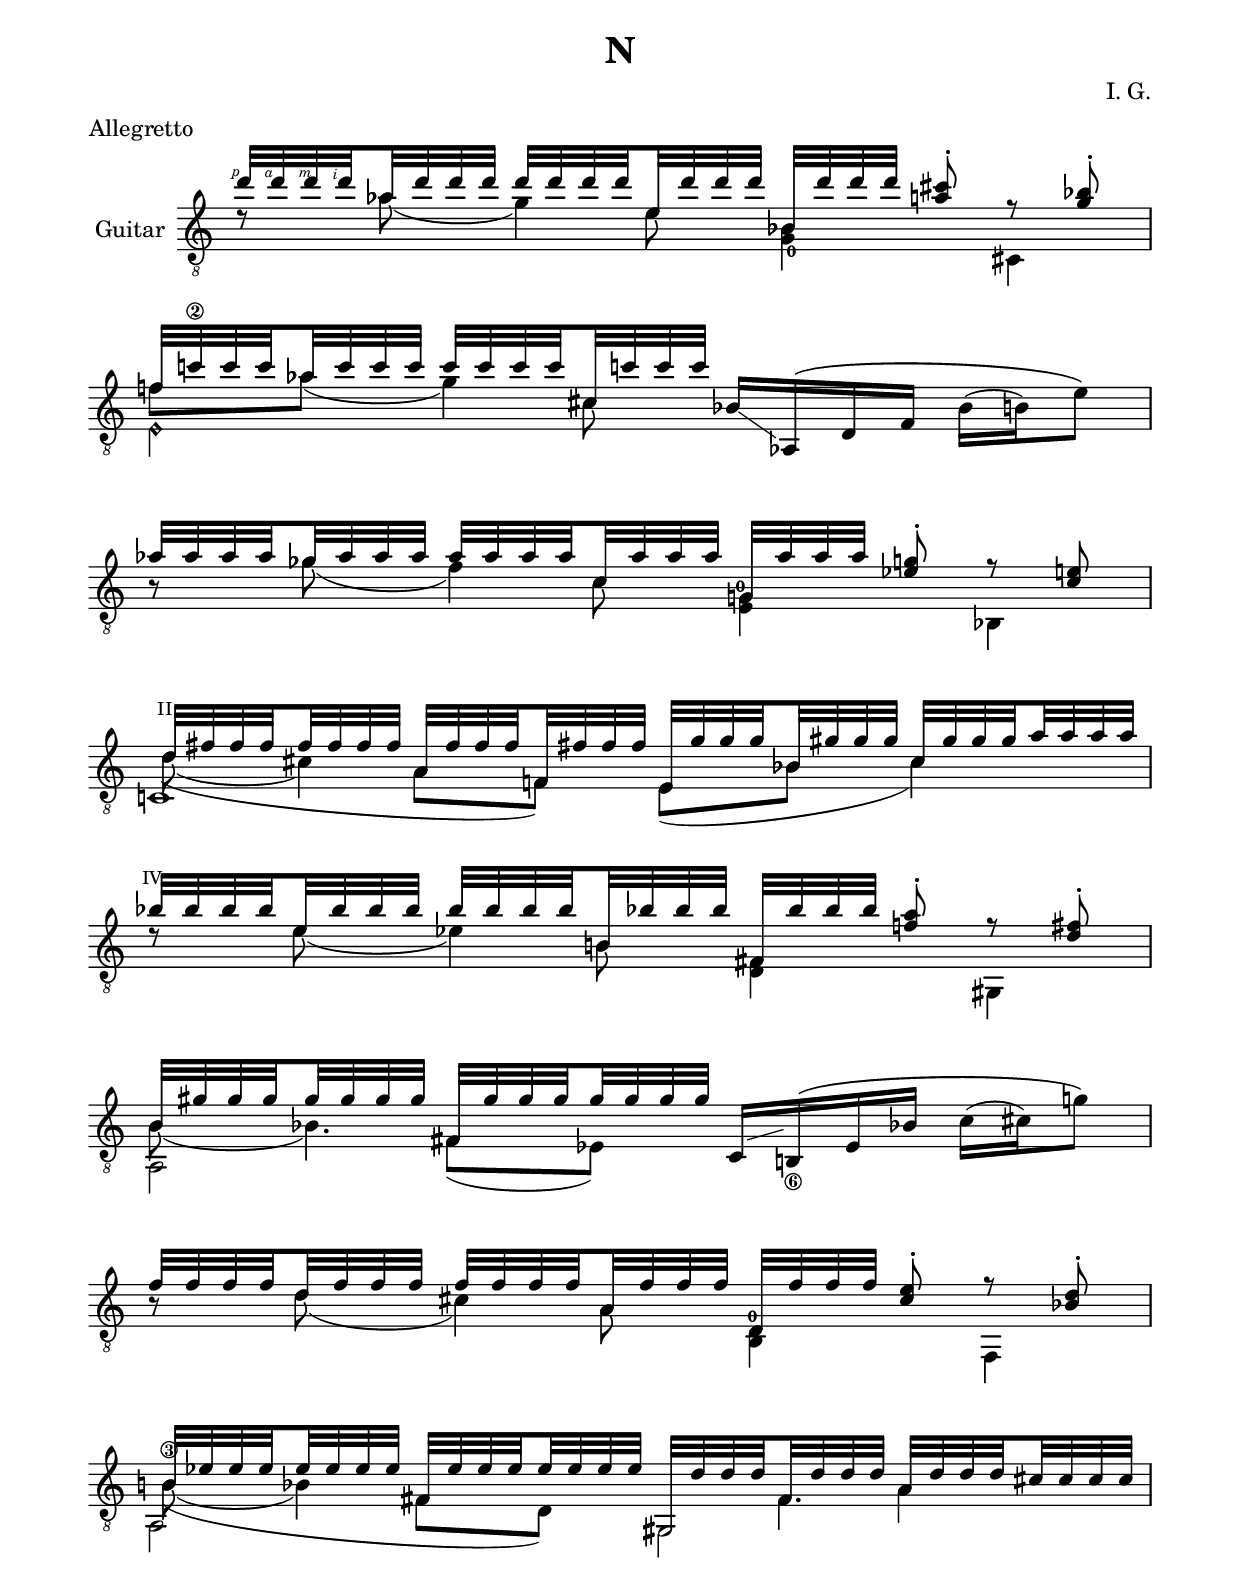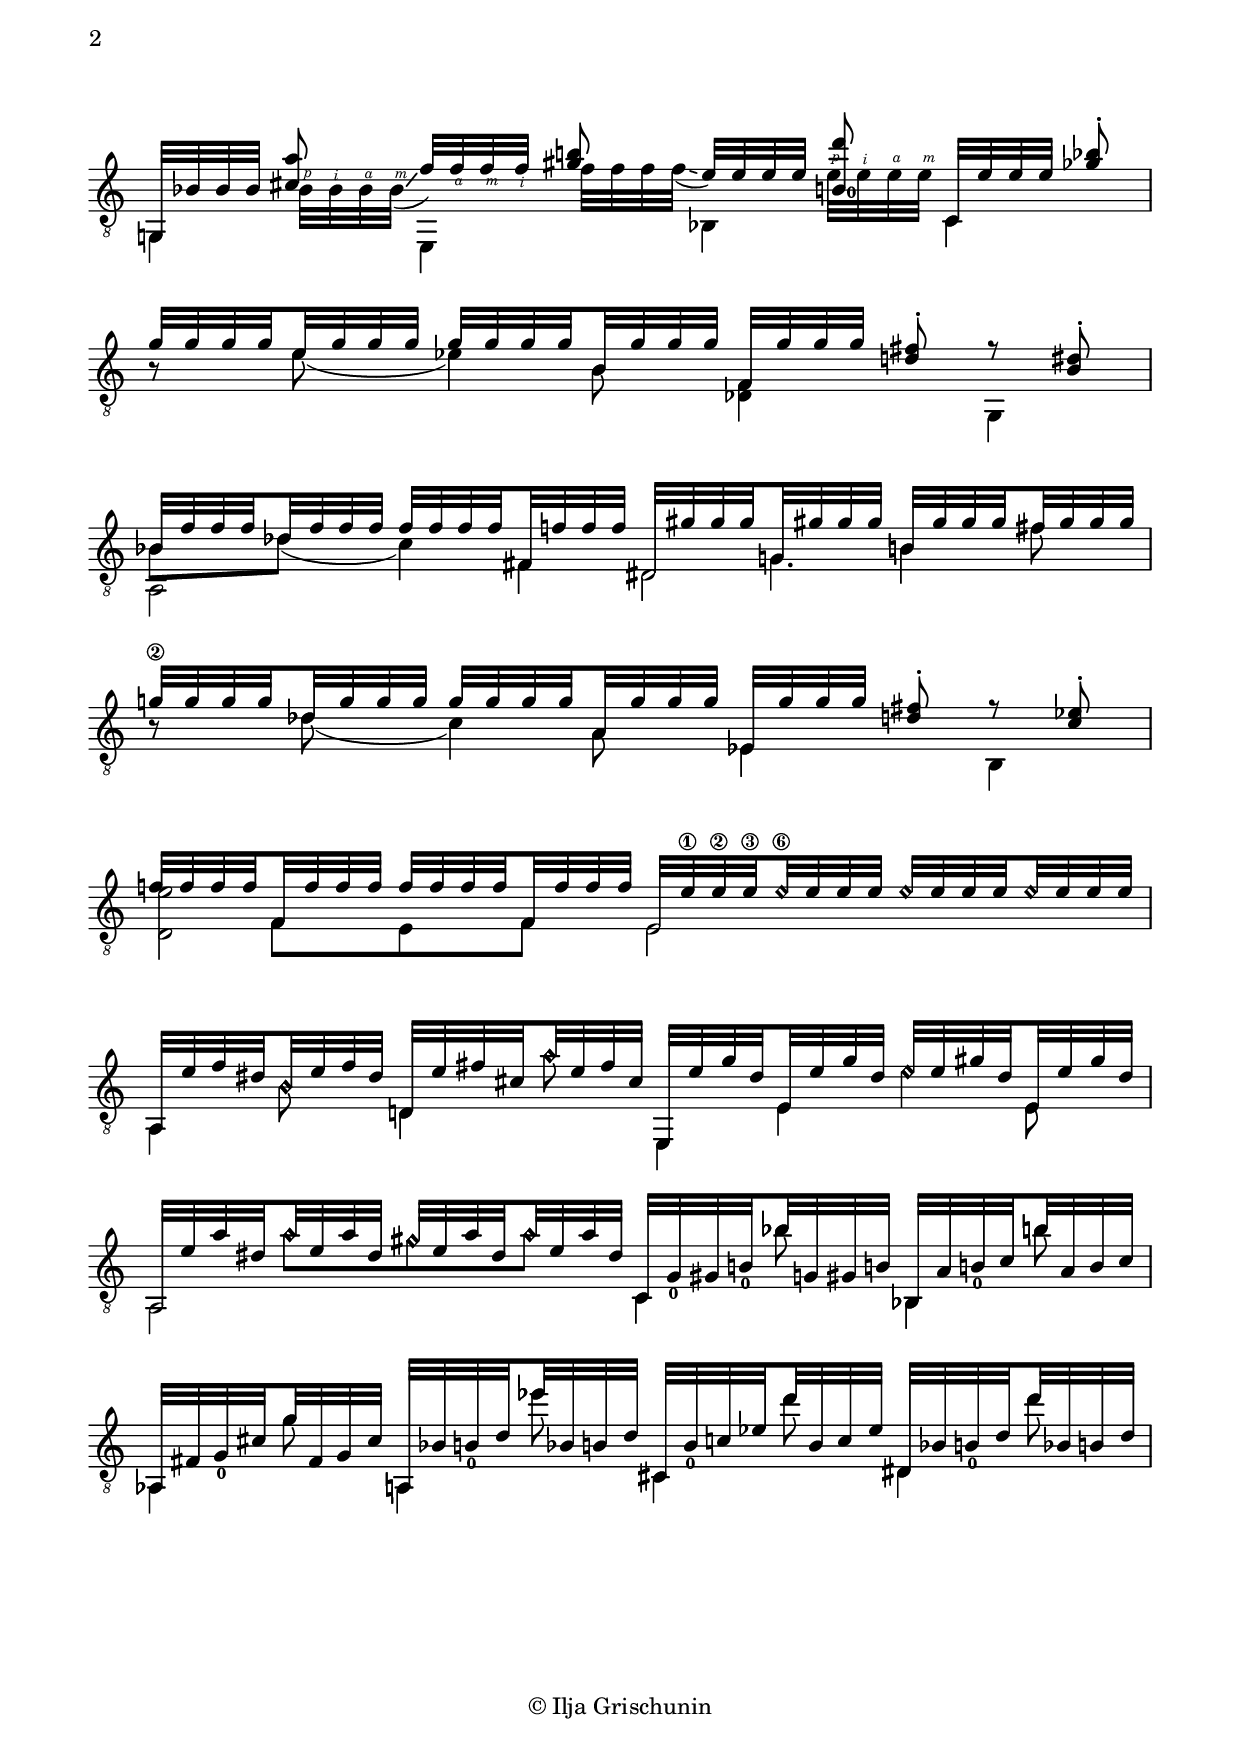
\version "2.19.15"

\language "deutsch"

\header {
  title = "N"
  meter = "Allegretto"
  composer = "I. G."
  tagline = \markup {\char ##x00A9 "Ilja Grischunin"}
}

\paper {
  #(set-paper-size "a4")
  top-markup-spacing.basic-distance = 5
  markup-system-spacing.basic-distance = 15
  top-system-spacing.basic-distance = 20
  system-system-spacing.basic-distance = 20
  score-system-spacing.basic-distance = 20
  last-bottom-spacing.basic-distance = 25

  %two-sided = ##t
  %inner-margin = 25
  %outer-margin = 15
  left-margin = 15
  right-margin = 15
}

\layout {
  \context {
    \Voice
    \override Glissando.thickness = #1.5
    \override Glissando.gap = #0.1
  }
  \context {
    \Score
    \remove "Bar_number_engraver"
  }
}
%%%%%%%%%%%%%%%%%%%%%%%%%%%%%%%%%%%%%%
#(define RH rightHandFinger)

xLV = #(define-music-function (parser location further) (number?) #{
  \once \override LaissezVibrerTie.X-extent = #'(0 . 0)
  \once \override LaissezVibrerTie.details.note-head-gap = #(/
                                                             further -2)
  \once \override LaissezVibrerTie.extra-offset = #(cons (/
                                                          further 2) 0)
         #})

stringNumberSpanner =
#(define-music-function (parser location StringNumber) (string?)
   #{
     \override TextSpanner.font-size = #-5
     \override TextSpanner.dash-fraction = #0.3
     \override TextSpanner.dash-period = #1.5
     \override TextSpanner.bound-details.right.arrow = ##t
     \override TextSpanner.arrow-width = #0.2
     \override TextSpanner.arrow-length = #0.7
     \override TextSpanner.bound-details.left.stencil-align-dir-y = #CENTER
     \override TextSpanner.bound-details.left.text = \markup { \circle \number #StringNumber }
   #})

stringNumSpan =
#(define-music-function (parser location StringNumber) (string?)
   #{
     \override TextSpanner.font-size = #-5
     \override TextSpanner.dash-fraction = #0.3
     \override TextSpanner.dash-period = #1.5
     %\override TextSpanner.bound-details.right.arrow = ##t
     %\override TextSpanner.arrow-width = #0.2
     %\override TextSpanner.arrow-length = #0.7
     \override TextSpanner.bound-details.left.stencil-align-dir-y = #CENTER
     \override TextSpanner.bound-details.left.text = \markup { \circle \number #StringNumber }
   #})

%%%%%%%%%%%%%%%%%%%%%%%%%%%%%%%%%%%%%%

global = {
  %\key d \major
  \time 4/4
  \override Staff.TimeSignature.stencil = ##f
}

ossia = \relative {
  \set Staff.fontSize = #-3
  \override Staff.StaffSymbol.staff-space = #(magstep -3)
  \override Staff.StaffSymbol.thickness = #(magstep -3)
  \global
  d''2~ d8 cis-. r b-. c!2 r
  \break
  as~ as8 g-. r e fis2 r
  \break
  b~ b8 a-. r fis-. as2 r
  \break
  f~ f8 e-. r d es2 d'4.( cis8)
  \break
  b4 f' e4. b'8 g2~ g8 fis-. r es-. f!2 as f e R1*2 r2 b4 h g es' d2
}

classicalGuitar = \relative {
  \global
  <<
    {
      \set subdivideBeams = ##t
      \set baseMoment = #(ly:make-moment 1/8)
      \set beatStructure = #'(2 2 2 2)
      \override StrokeFinger.extra-offset = #'(-2.3 . 0.8)
      d''32\RH #1 d\RH #4 d\RH #3 d\RH #2 as d d d d d d d e, d' d d
      b, d' d d <a cis>8-.\noBeam r <g b>-.
    }
    \\
    {
      d8\rest as'( g4)
      \once\override Fingering.extra-offset = #'(0.3 . 1)
      <g,_0 b>4 cis,
    }
    \\
    {
      \voiceTwo
      s4. e'8 s2
    }
  >>
  <<
    {
      f!32 c'!\2 c c as c c c c c c c cis, c'! c c
    }
    \\
    {
      f,8 as( g4)
    }
    \\
    {
      \voiceTwo
      s4. cis,8
    }
    \\
    {
      \voiceTwo
      e,4\harmonic s
    }
  >>
  b'16-\markup {
    \postscript #"1.2 2.2 moveto 3.6 -2.5 rlineto stroke"
  } as,\( d f b( h) e8\)
  <<
    {
      \set subdivideBeams = ##t
      \set baseMoment = #(ly:make-moment 1/8)
      \set beatStructure = #'(2 2 2 2)
      as32 as as as ges as as as as as as as c, as' as as
      g, as' as as <es g>8-.\noBeam r <c e>
    }
    \\
    {
      h8\rest ges'( f4)
      \once\override Fingering.extra-offset = #'(-0.5 . -3)
      <e, g!-0>4 b
    }
    \\
    {
      \voiceTwo
      s4. c'8 s2
    }
  >>
  <<
    {
      \override TextScript.font-size = -2
      \once\override TextScript.extra-offset = #'(-0.5 . -1.5)
      d32^"II" fis fis fis fis fis fis fis
      a, fis' fis fis f,! fis'! fis fis
      e, g' g g b, gis' gis gis cis, gis' gis gis a a a a
    }
    \\
    {
      d,8( cis4) s8
    }
    \\
    {
      \voiceTwo
      \hideNotes
      \shape #'((0.8 . 0.3) (0 . 0) (0 . 0) (0 . 0)) Slur
      d4(\unHideNotes a8 f) e( b' cis4)
    }
    \\
    {
      \voiceTwo
      c,!1
    }
  >>
  <<
    {
      \once\override TextScript.extra-offset = #'(-0.7 . -1.5)
      b''32^"IV" b b b e, b' b b b b b b h,! b'! b b
      fis, b' b b <f! a>8-.\noBeam r <d fis>-.
    }
    \\
    {
      d8\rest e( es4) <d, fis> gis,
    }
    \\
    {
      \voiceTwo
      s4. h'8 s2
    }
  >>
  <<
    {
      h32 gis' gis gis gis gis gis gis fis, gis' gis gis gis gis gis gis
    }
    \\
    {
      h,8( b4.)
    }
    \\
    {
      \voiceTwo
      s4 fis8( es)
    }
    \\
    {
      \voiceTwo
      a,2
    }
  >>
  c16-\markup {
    \postscript #"1.7 1.2 moveto 3.5 1 rlineto stroke"
  } h!_\6\( es b'! c( cis) g'8\)
  \break
  <<
    {
      \set subdivideBeams = ##t
      \set baseMoment = #(ly:make-moment 1/8)
      \set beatStructure = #'(2 2 2 2)
      f32 f f f d f f f f f f f a, f' f f
      d, f' f f <cis e>8-.\noBeam r <b d>-.
    }
    \\
    {
      h8\rest d( cis4)
      \once\override Fingering.extra-offset = #'(-0.3 . -4.2)
      <h, d-0> f
    }
    \\
    {
      \voiceTwo
      s4. a'8 s2
    }
  >>
  \mergeDifferentlyHeadedOn
  \mergeDifferentlyDottedOn
  <<
    {
      h32 es es es es es es es fis, es' es es es es es es
      gis,, d'' d d fis, d' d d a d d d cis cis cis cis
    }
    \\
    {
      h!8\3( b4) s8 s4 a
    }
    \\
    {
      \voiceTwo
      \hideNotes
      \shape #'((1 . 0.8) (0 . 0) (0 . 0) (0 . 0)) Slur
      h4(\unHideNotes fis8 d) s8 fis4.
    }
    \\
    {
      \voiceTwo
      a,2 gis
    }
  >>
  <<
    {
      s8 <cis' a'> s <gis' h!> s
      \once\override Fingering.extra-offset = #'(1.2 . 2.9)
      <h,!_0 d'>
    }
    \\
    {
      \voiceOne
      g,32[ b' b b]
      \voiceTwo
      \override StrokeFinger.extra-offset = #'(-1.3 . 1.5)
      b\RH #1 b\RH #2 b\RH #4 b\RH #3 (\glissando
      \voiceOne
      \override StrokeFinger.extra-offset = #'(-1.3 . -1.2)
      f')[ f\RH #4 f\RH #3 f\RH #2 ]
      \voiceTwo
      f f f f(\glissando
      \voiceOne
      e)[ e e e]
      \voiceTwo
      \override StrokeFinger.extra-offset = #'(-1.3 . 1.5)
      e\RH #1 e\RH #2 e\RH #4 e\RH #3
    }
    \\
    {
      \voiceTwo
      g,,!4 e b'
    }
  >>
  <<
    {
      c32 e' e e <ges b>8-.\noBeam
    }
    \\
    {
      c,,4
    }
  >>
  <<
    {
      g''32 g g g e g g g g g g g h, g' g g
      f, g' g g <d! fis>8-.\noBeam r <h dis>-.
    }
    \\
    {
      h8\rest e( es4) <des, f> g,
    }
    \\
    {
      \voiceTwo
      s4. h'8 s2
    }
  >>
  <<
    {
      b32 f' f f des f f f f f f f fis, f'! f f
      dis, gis' gis gis g,! gis'! gis gis h, gis' gis gis fis gis gis gis
    }
    \\
    {
      s2. s8 fis
    }
    \\
    {
      \voiceTwo
      b,8 des( c4) s h
    }
    \\
    {
      \voiceTwo
      s4. fis4 g4.
    }
    \\
    {
      \voiceTwo
      a,2 dis
    }
  >>
  <<
    {
      g'!32\2 g g g des g g g g g g g a, g' g g
      es, g' g g <d fis>8-.\noBeam r <c es>-.
    }
    \\
    {
      h8\rest des( c4) es, h
    }
    \\
    {
      \voiceTwo
      s4. a'8 s2
    }
  >>
  <<
    {
      f'!32 f f f f, f' f f f f f f f, f' f f
      e, e'\1 e\2 e\3 e\harmonic\6 e e e e\harmonic e e e e\harmonic e e e
    }
    \\
    {
      s8 f, e f
    }
    \\
    {
      \voiceTwo
      \once\override NoteColumn.force-hshift = #0.2
      <d e'>2 e2
    }
  >>
  <<
    {
      a,32 e'' f dis h\harmonic e f dis d,! e' fis cis a'\harmonic e fis cis
      e,, e'' g dis e, e' g dis e\harmonic e gis dis e, e' gis dis
      a, e'' a dis, a'\harmonic e a dis, gis\harmonic e a dis, a'\harmonic e a dis,
    }
    \\
    {
      s8 h\harmonic s a'\harmonic s e,4 e8
      s a'\harmonic gis\harmonic a\harmonic
    }
    \\
    {
      \voiceTwo
      a,,4 d e, e''\harmonic a,,2
    }
  >>
  <<
    {
      \override Fingering.staff-padding = #'()
      c32 g'_0 gis h!_0 b' g, gis h! b, a' h!_0 c h' a, h c
      as, fis' g_0 cis g' fis, g cis a, b' h_0 d es' b, h d
      cis, h'_0 c! es d' h, c es dis, b' h_0 d d' b, h d
    }
    \\
    {
      s8 b' s h s g s es' s d s d
    }
    \\
    {
      \voiceTwo
      c,,4 b as a cis dis
    }
  >>
}

%%%%%%%%%%%%%%%%%%%%%%%%%%%%%%%%%%%%%%
\score {
  \new StaffGroup<<

    %\new Staff \ossia

    \new Staff \with {
      instrumentName = "Guitar"
    }
    {
      \clef "treble_8" \classicalGuitar
    }

  >>
}
